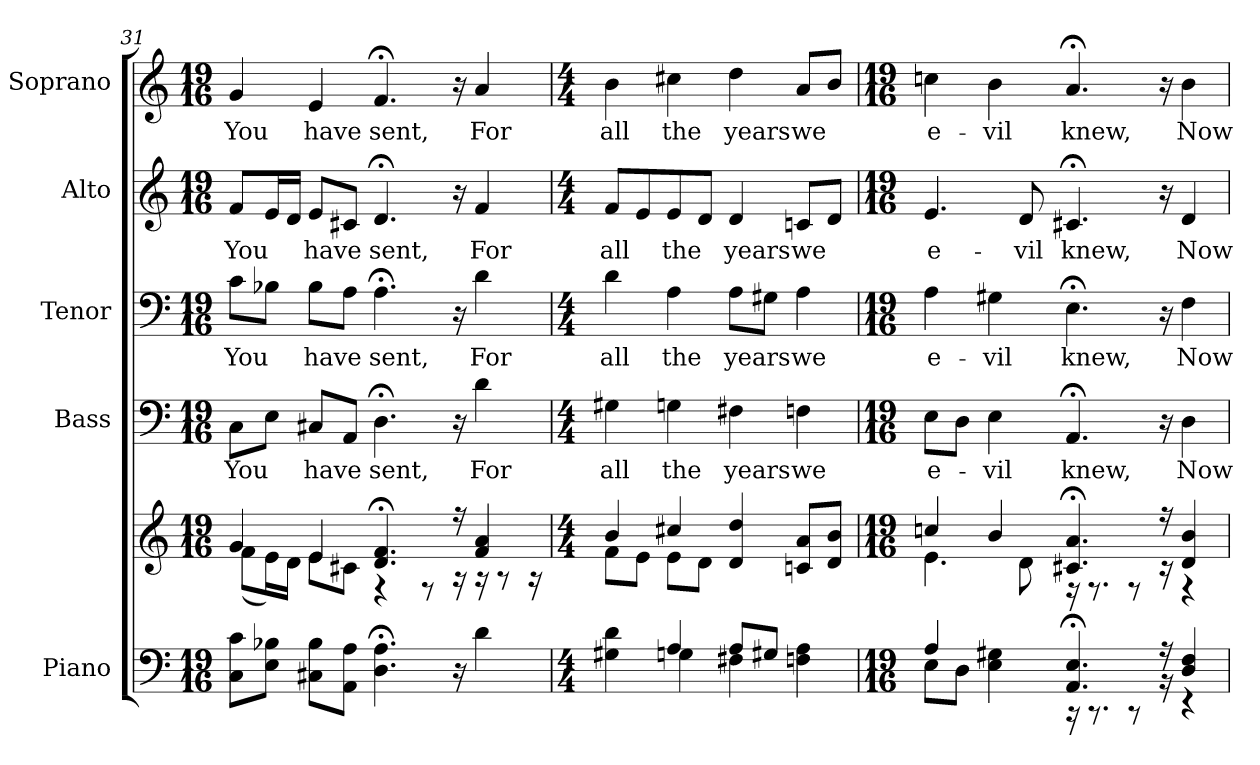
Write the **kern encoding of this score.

**kern	**kern	**kern	**text	**kern	**text	**kern	**text	**kern	**text
*part5	*part5	*part4	*part4	*part3	*part3	*part2	*part2	*part1	*part1
*staff6	*staff5	*staff4	*staff4	*staff3	*staff3	*staff2	*staff2	*staff1	*staff1
*I"Piano	*	*I"Bass	*	*I"Tenor	*	*I"Alto	*	*I"Soprano	*
*I'Pno.	*	*I'B.	*	*I'T.	*	*I'A.	*	*I'S.	*
*clefF4	*clefG2	*clefF4	*	*clefF4	*	*clefG2	*	*clefG2	*
*k[]	*k[]	*k[]	*	*k[]	*	*k[]	*	*k[]	*
*C:	*C:	*C:	*	*C:	*	*C:	*	*C:	*
*M19/16	*M19/16	*M19/16	*	*M19/16	*	*M19/16	*	*M19/16	*
=31	=31	=31	=31	=31	=31	=31	=31	=31	=31
*	*^	*	*	*	*	*	*	*	*
!	!	!	!	!LO:LY:b:color=#000000	!	!	!	!	!	!
!	!	!	!	!	!	!LO:LY:b:color=#000000	!	!	!	!
!	!	!	!	!	!	!	!	!LO:LY:b:color=#000000	!	!
!	!	!	!	!	!	!	!	!	!	!LO:LY:b:color=#000000
8Ci\ 8ciL	4gi/	(8fi\L	8Ci\L	You	8ci\L	You	8fi/L	You	4gi/	You
8Ei\ 8B-XiJ	.	16ei\L)	8Ei\J	.	8B-Xi\J	.	16ei/L	.	.	.
.	.	16di\JJ	.	.	.	.	16di/JJ	.	.	.
!	!	!	!	!LO:LY:b:color=#000000	!	!	!	!	!	!
!	!	!	!	!	!	!LO:LY:b:color=#000000	!	!	!	!
!	!	!	!	!	!	!	!	!LO:LY:b:color=#000000	!	!
!	!	!	!	!	!	!	!	!	!	!LO:LY:b:color=#000000
8C#Xi\ 8B-iL	4ei/	8ei\L	8C#Xi/L	have	8B-i\L	have	8ei/L	have	4ei/	have
8AAi\ 8AiJ	.	8c#Xi\J	8AAi/J	.	8Ai\J	.	8c#Xi/J	.	.	.
!	!	!	!	!LO:LY:b:color=#000000	!	!	!	!	!	!
!	!	!	!	!	!	!LO:LY:b:color=#000000	!	!	!	!
!	!	!	!	!	!	!	!	!LO:LY:b:color=#000000	!	!
!	!	!	!	!	!	!	!	!	!	!LO:LY:b:color=#000000
4.Di\; 4.Ai;	4.di/; 4.fi;	4r	4.D;i\	sent,	4.A;i\	sent,	4.d;i/	sent,	4.f;i/	sent,
.	.	8r	.	.	.	.	.	.	.	.
16r	16r	16r	16r	.	16r	.	16r	.	16r	.
!	!	!	!	!LO:LY:b:color=#000000	!	!	!	!	!	!
!	!	!	!	!	!	!LO:LY:b:color=#000000	!	!	!	!
!	!	!	!	!	!	!	!	!LO:LY:b:color=#000000	!	!
!	!	!	!	!	!	!	!	!	!	!LO:LY:b:color=#000000
4di\	4fi/ 4ai	16r	4di\	For	4di\	For	4fi/	For	4ai/	For
.	.	8r	.	.	.	.	.	.	.	.
.	.	16r	.	.	.	.	.	.	.	.
=32	=32	=32	=32	=32	=32	=32	=32	=32	=32	=32
*M4/4	*M4/4	*	*M4/4	*	*M4/4	*	*M4/4	*	*M4/4	*
*^	*	*	*	*	*	*	*	*	*	*
!	!	!	!	!	!LO:LY:b:color=#000000	!	!	!	!	!	!
!	!	!	!	!	!	!	!LO:LY:b:color=#000000	!	!	!	!
!	!	!	!	!	!	!	!	!	!LO:LY:b:color=#000000	!	!
!	!	!	!	!	!	!	!	!	!	!	!LO:LY:b:color=#000000
4G#Xi\ 4di	4ryy	4bi/	8fi\L	4G#Xi\	all	4di\	all	8fi/L	all	4bi\	all
.	.	.	8ei\J	.	.	.	.	8ei/	.	.	.
!	!	!	!	!	!LO:LY:b:color=#000000	!	!	!	!	!	!
!	!	!	!	!	!	!	!LO:LY:b:color=#000000	!	!	!	!
!	!	!	!	!	!	!	!	!	!LO:LY:b:color=#000000	!	!
!	!	!	!	!	!	!	!	!	!	!	!LO:LY:b:color=#000000
4Ai/	4Gni\	4cc#Xi/	8ei\L	4Gni\	the	4Ai\	the	8ei/	the	4cc#Xi\	the
.	.	.	8di\J	.	.	.	.	8di/J	.	.	.
!	!	!	!	!	!LO:LY:b:color=#000000	!	!	!	!	!	!
!	!	!	!	!	!	!	!LO:LY:b:color=#000000	!	!	!	!
!	!	!	!	!	!	!	!	!	!LO:LY:b:color=#000000	!	!
!	!	!	!	!	!	!	!	!	!	!	!LO:LY:b:color=#000000
8Ai/L	4F#Xi\	4di/ 4ddi	2ryy	4F#Xi\	years	8Ai\L	years	4di/	years	4ddi\	years
8G#Xi/J	.	.	.	.	.	8G#Xi\J	.	.	.	.	.
!	!	!	!	!	!LO:LY:b:color=#000000	!	!	!	!	!	!
!	!	!	!	!	!	!	!LO:LY:b:color=#000000	!	!	!	!
!	!	!	!	!	!	!	!	!	!LO:LY:b:color=#000000	!	!
!	!	!	!	!	!	!	!	!	!	!	!LO:LY:b:color=#000000
4Fni\ 4Ai	4ryy	8cni/ 8aiL	.	4Fni\	we	4Ai\	we	8cni/L	we	8ai/L	we
.	.	8di/ 8biJ	.	.	.	.	.	8di/J	.	8bi/J	.
!!LO:LB:g=z
=33	=33	=33	=33	=33	=33	=33	=33	=33	=33	=33	=33
*M19/16	*	*M19/16	*	*M19/16	*	*M19/16	*	*M19/16	*	*M19/16	*
!	!	!	!	!	!LO:LY:b:color=#000000	!	!	!	!	!	!
!	!	!	!	!	!	!	!LO:LY:b:color=#000000	!	!	!	!
!	!	!	!	!	!	!	!	!	!LO:LY:b:color=#000000	!	!
!	!	!	!	!	!	!	!	!	!	!	!LO:LY:b:color=#000000
4Ai/	8Ei\L	4ccni/	4.ei\	8Ei\L	e-	4Ai\	e-	4.ei/	e-	4ccni\	e-
.	8Di\J	.	.	8Di\J	.	.	.	.	.	.	.
!	!	!	!	!	!LO:LY:b:color=#000000	!	!	!	!	!	!
!	!	!	!	!	!	!	!LO:LY:b:color=#000000	!	!	!	!
!	!	!	!	!	!	!	!	!	!	!	!LO:LY:b:color=#000000
4Ei\ 4G#Xi	4ryy	4bi/	.	4Ei\	-vil	4G#Xi\	-vil	.	.	4bi\	-vil
!	!	!	!	!	!	!	!	!	!LO:LY:b:color=#000000	!	!
.	.	.	8di\	.	.	.	.	8di/	-vil	.	.
!	!	!	!	!	!LO:LY:b:color=#000000	!	!	!	!	!	!
!	!	!	!	!	!	!	!LO:LY:b:color=#000000	!	!	!	!
!	!	!	!	!	!	!	!	!	!LO:LY:b:color=#000000	!	!
!	!	!	!	!	!	!	!	!	!	!	!LO:LY:b:color=#000000
4.AAi/; 4.Ei;	16r	4.c#Xi/; 4.ai;	16r	4.AA;i/	knew,	4.E;i\	knew,	4.c#X;i/	knew,	4.a;i/	knew,
.	8.r	.	8.r	.	.	.	.	.	.	.	.
.	8r	.	8r	.	.	.	.	.	.	.	.
16r	16r	16r	16r	16r	.	16r	.	16r	.	16r	.
!	!	!	!	!	!LO:LY:b:color=#000000	!	!	!	!	!	!
!	!	!	!	!	!	!	!LO:LY:b:color=#000000	!	!	!	!
!	!	!	!	!	!	!	!	!	!LO:LY:b:color=#000000	!	!
!	!	!	!	!	!	!	!	!	!	!	!LO:LY:b:color=#000000
4Di/ 4Fi	4r	4di/ 4bi	4r	4Di\	Now	4Fi\	Now	4di/	Now	4bi\	Now
*v	*v	*	*	*	*	*	*	*	*	*	*
*	*v	*v	*	*	*	*	*	*	*	*
=	=	=	=	=	=	=	=	=	=
*-	*-	*-	*-	*-	*-	*-	*-	*-	*-
